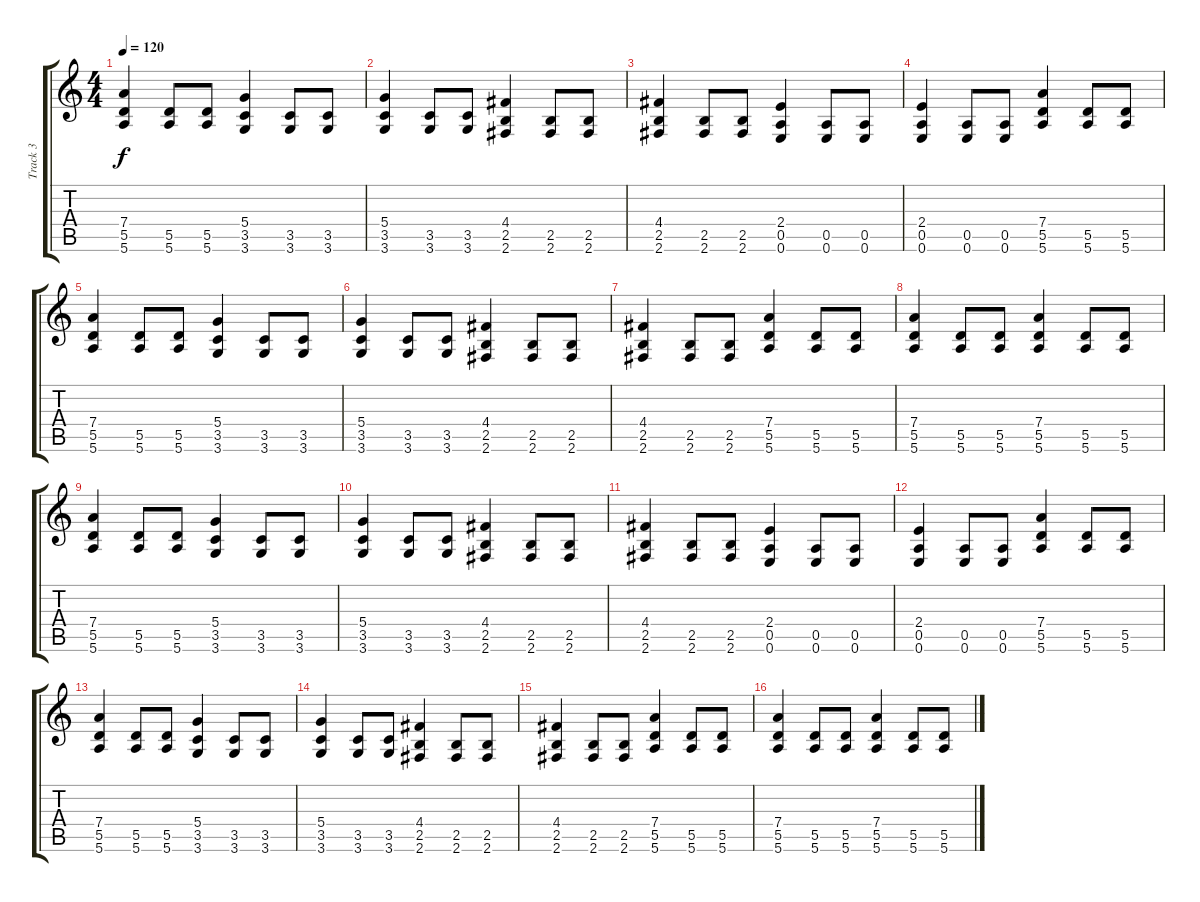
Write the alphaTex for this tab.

\track ("Track 3" "Track 3") {instrument distortionguitar}
\staff {score tabs}
\tuning (E4 B3 G3 D3 A2 E2) {hide}
\ts (4 4)
\tempo 120
\clef g2
\ks c
(7.4 5.5 5.6).4{dy f} (5.5 5.6).8 (5.5 5.6).8 (5.4 3.5 3.6).4 (3.5 3.6).8 (3.5 3.6).8 |
(5.4 3.5 3.6).4 (3.5 3.6).8 (3.5 3.6).8 (4.4 2.5 2.6).4 (2.5 2.6).8 (2.5 2.6).8 |
(4.4 2.5 2.6).4 (2.5 2.6).8 (2.5 2.6).8 (2.4 0.5 0.6).4 (0.5 0.6).8 (0.5 0.6).8 |
(2.4 0.5 0.6).4 (0.5 0.6).8 (0.5 0.6).8 (7.4 5.5 5.6).4 (5.5 5.6).8 (5.5 5.6).8 |
(7.4 5.5 5.6).4 (5.5 5.6).8 (5.5 5.6).8 (5.4 3.5 3.6).4 (3.5 3.6).8 (3.5 3.6).8 |
(5.4 3.5 3.6).4 (3.5 3.6).8 (3.5 3.6).8 (4.4 2.5 2.6).4 (2.5 2.6).8 (2.5 2.6).8 |
(4.4 2.5 2.6).4 (2.5 2.6).8 (2.5 2.6).8 (7.4 5.5 5.6).4 (5.5 5.6).8 (5.5 5.6).8 |
(7.4 5.5 5.6).4 (5.5 5.6).8 (5.5 5.6).8 (7.4 5.5 5.6).4 (5.5 5.6).8 (5.5 5.6).8 |
(7.4 5.5 5.6).4 (5.5 5.6).8 (5.5 5.6).8 (5.4 3.5 3.6).4 (3.5 3.6).8 (3.5 3.6).8 |
(5.4 3.5 3.6).4 (3.5 3.6).8 (3.5 3.6).8 (4.4 2.5 2.6).4 (2.5 2.6).8 (2.5 2.6).8 |
(4.4 2.5 2.6).4 (2.5 2.6).8 (2.5 2.6).8 (2.4 0.5 0.6).4 (0.5 0.6).8 (0.5 0.6).8 |
(2.4 0.5 0.6).4 (0.5 0.6).8 (0.5 0.6).8 (7.4 5.5 5.6).4 (5.5 5.6).8 (5.5 5.6).8 |
(7.4 5.5 5.6).4 (5.5 5.6).8 (5.5 5.6).8 (5.4 3.5 3.6).4 (3.5 3.6).8 (3.5 3.6).8 |
(5.4 3.5 3.6).4 (3.5 3.6).8 (3.5 3.6).8 (4.4 2.5 2.6).4 (2.5 2.6).8 (2.5 2.6).8 |
(4.4 2.5 2.6).4 (2.5 2.6).8 (2.5 2.6).8 (7.4 5.5 5.6).4 (5.5 5.6).8 (5.5 5.6).8 |
(7.4 5.5 5.6).4 (5.5 5.6).8 (5.5 5.6).8 (7.4 5.5 5.6).4 (5.5 5.6).8 (5.5 5.6).8
